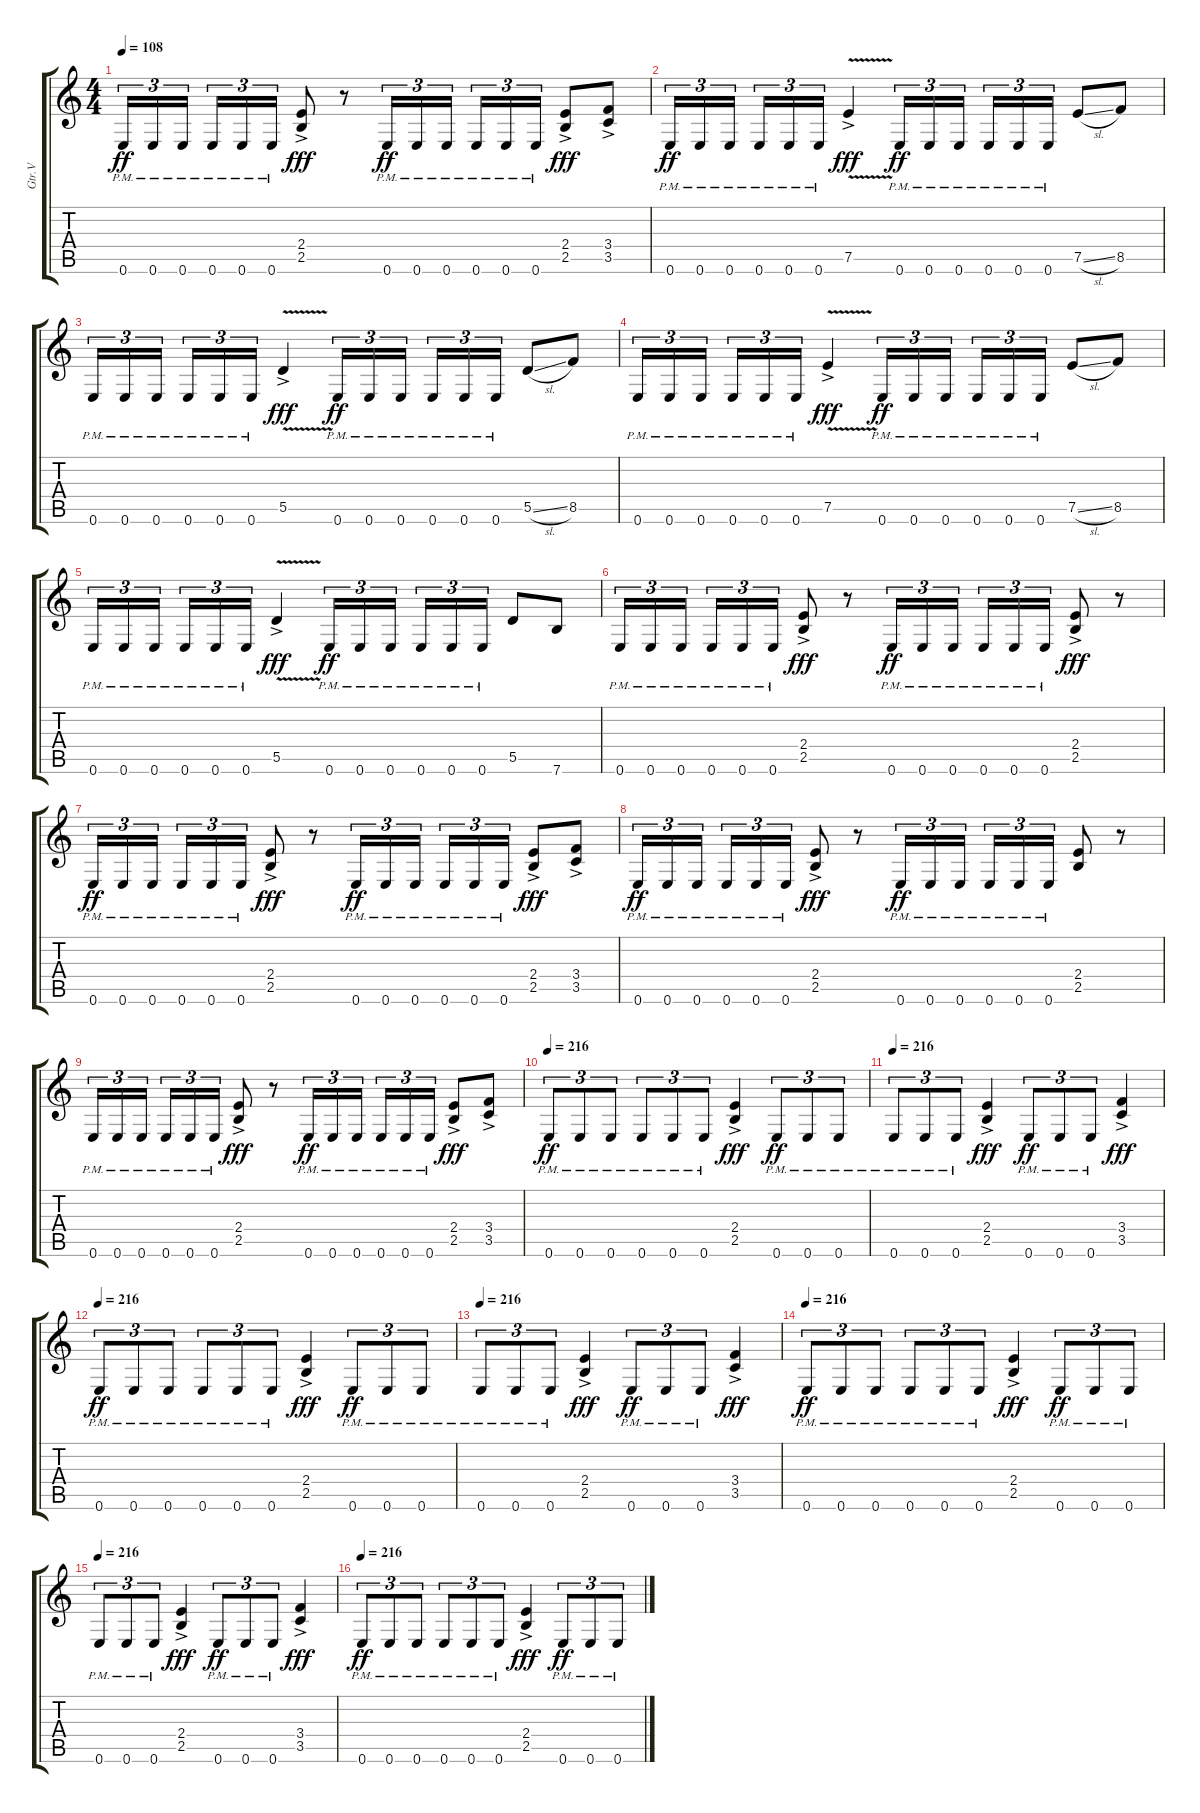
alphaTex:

\track ("Gtr.V" "Gtr.V") {instrument distortionguitar}
\staff {score tabs}
\tuning (E4 B3 G3 D3 A2 E2) {hide}
\ts (4 4)
\tempo 108
\clef g2
\ks c
0.6{pm}.16{tu (3 2) dy ff} 0.6{pm}.16{tu (3 2)} 0.6{pm}.16{tu (3 2)} 0.6{pm}.16{tu (3 2)} 0.6{pm}.16{tu (3 2)} 0.6{pm}.16{tu (3 2)} (2.4{ac} 2.5{ac}).8{dy fff} r.8 0.6{pm}.16{tu (3 2) dy ff} 0.6{pm}.16{tu (3 2)} 0.6{pm}.16{tu (3 2)} 0.6{pm}.16{tu (3 2)} 0.6{pm}.16{tu (3 2)} 0.6{pm}.16{tu (3 2)} (2.4{ac} 2.5{ac}).8{dy fff} (3.4{ac} 3.5{ac}).8 |
0.6{pm}.16{tu (3 2) dy ff} 0.6{pm}.16{tu (3 2)} 0.6{pm}.16{tu (3 2)} 0.6{pm}.16{tu (3 2)} 0.6{pm}.16{tu (3 2)} 0.6{pm}.16{tu (3 2)} 7.5{v ac}.4{dy fff} 0.6{pm}.16{tu (3 2) dy ff} 0.6{pm}.16{tu (3 2)} 0.6{pm}.16{tu (3 2)} 0.6{pm}.16{tu (3 2)} 0.6{pm}.16{tu (3 2)} 0.6{pm}.16{tu (3 2)} 7.5{sl}.8 8.5.8 |
0.6{pm}.16{tu (3 2)} 0.6{pm}.16{tu (3 2)} 0.6{pm}.16{tu (3 2)} 0.6{pm}.16{tu (3 2)} 0.6{pm}.16{tu (3 2)} 0.6{pm}.16{tu (3 2)} 5.5{v ac}.4{dy fff} 0.6{pm}.16{tu (3 2) dy ff} 0.6{pm}.16{tu (3 2)} 0.6{pm}.16{tu (3 2)} 0.6{pm}.16{tu (3 2)} 0.6{pm}.16{tu (3 2)} 0.6{pm}.16{tu (3 2)} 5.5{sl}.8 8.5.8 |
0.6{pm}.16{tu (3 2)} 0.6{pm}.16{tu (3 2)} 0.6{pm}.16{tu (3 2)} 0.6{pm}.16{tu (3 2)} 0.6{pm}.16{tu (3 2)} 0.6{pm}.16{tu (3 2)} 7.5{v ac}.4{dy fff} 0.6{pm}.16{tu (3 2) dy ff} 0.6{pm}.16{tu (3 2)} 0.6{pm}.16{tu (3 2)} 0.6{pm}.16{tu (3 2)} 0.6{pm}.16{tu (3 2)} 0.6{pm}.16{tu (3 2)} 7.5{sl}.8 8.5.8 |
0.6{pm}.16{tu (3 2)} 0.6{pm}.16{tu (3 2)} 0.6{pm}.16{tu (3 2)} 0.6{pm}.16{tu (3 2)} 0.6{pm}.16{tu (3 2)} 0.6{pm}.16{tu (3 2)} 5.5{v ac}.4{dy fff} 0.6{pm}.16{tu (3 2) dy ff} 0.6{pm}.16{tu (3 2)} 0.6{pm}.16{tu (3 2)} 0.6{pm}.16{tu (3 2)} 0.6{pm}.16{tu (3 2)} 0.6{pm}.16{tu (3 2)} 5.5.8 7.6.8 |
0.6{pm}.16{tu (3 2)} 0.6{pm}.16{tu (3 2)} 0.6{pm}.16{tu (3 2)} 0.6{pm}.16{tu (3 2)} 0.6{pm}.16{tu (3 2)} 0.6{pm}.16{tu (3 2)} (2.4{ac} 2.5{ac}).8{dy fff} r.8 0.6{pm}.16{tu (3 2) dy ff} 0.6{pm}.16{tu (3 2)} 0.6{pm}.16{tu (3 2)} 0.6{pm}.16{tu (3 2)} 0.6{pm}.16{tu (3 2)} 0.6{pm}.16{tu (3 2)} (2.4{ac} 2.5{ac}).8{dy fff} r.8 |
0.6{pm}.16{tu (3 2) dy ff} 0.6{pm}.16{tu (3 2)} 0.6{pm}.16{tu (3 2)} 0.6{pm}.16{tu (3 2)} 0.6{pm}.16{tu (3 2)} 0.6{pm}.16{tu (3 2)} (2.4{ac} 2.5{ac}).8{dy fff} r.8 0.6{pm}.16{tu (3 2) dy ff} 0.6{pm}.16{tu (3 2)} 0.6{pm}.16{tu (3 2)} 0.6{pm}.16{tu (3 2)} 0.6{pm}.16{tu (3 2)} 0.6{pm}.16{tu (3 2)} (2.4{ac} 2.5{ac}).8{dy fff} (3.4{ac} 3.5{ac}).8 |
0.6{pm}.16{tu (3 2) dy ff} 0.6{pm}.16{tu (3 2)} 0.6{pm}.16{tu (3 2)} 0.6{pm}.16{tu (3 2)} 0.6{pm}.16{tu (3 2)} 0.6{pm}.16{tu (3 2)} (2.4{ac} 2.5{ac}).8{dy fff} r.8 0.6{pm}.16{tu (3 2) dy ff} 0.6{pm}.16{tu (3 2)} 0.6{pm}.16{tu (3 2)} 0.6{pm}.16{tu (3 2)} 0.6{pm}.16{tu (3 2)} 0.6{pm}.16{tu (3 2)} (2.4 2.5).8 r.8 |
0.6{pm}.16{tu (3 2)} 0.6{pm}.16{tu (3 2)} 0.6{pm}.16{tu (3 2)} 0.6{pm}.16{tu (3 2)} 0.6{pm}.16{tu (3 2)} 0.6{pm}.16{tu (3 2)} (2.4{ac} 2.5{ac}).8{dy fff} r.8 0.6{pm}.16{tu (3 2) dy ff} 0.6{pm}.16{tu (3 2)} 0.6{pm}.16{tu (3 2)} 0.6{pm}.16{tu (3 2)} 0.6{pm}.16{tu (3 2)} 0.6{pm}.16{tu (3 2)} (2.4{ac} 2.5{ac}).8{dy fff} (3.4{ac} 3.5{ac}).8 |
\tempo 216
0.6{pm}.8{tu (3 2) dy ff} 0.6{pm}.8{tu (3 2)} 0.6{pm}.8{tu (3 2)} 0.6{pm}.8{tu (3 2)} 0.6{pm}.8{tu (3 2)} 0.6{pm}.8{tu (3 2)} (2.4{ac} 2.5{ac}).4{dy fff} 0.6{pm}.8{tu (3 2) dy ff} 0.6{pm}.8{tu (3 2)} 0.6{pm}.8{tu (3 2)} |
\tempo 216
0.6{pm}.8{tu (3 2)} 0.6{pm}.8{tu (3 2)} 0.6{pm}.8{tu (3 2)} (2.4{ac} 2.5{ac}).4{dy fff} 0.6{pm}.8{tu (3 2) dy ff} 0.6{pm}.8{tu (3 2)} 0.6{pm}.8{tu (3 2)} (3.4{ac} 3.5{ac}).4{dy fff} |
\tempo 216
0.6{pm}.8{tu (3 2) dy ff} 0.6{pm}.8{tu (3 2)} 0.6{pm}.8{tu (3 2)} 0.6{pm}.8{tu (3 2)} 0.6{pm}.8{tu (3 2)} 0.6{pm}.8{tu (3 2)} (2.4{ac} 2.5{ac}).4{dy fff} 0.6{pm}.8{tu (3 2) dy ff} 0.6{pm}.8{tu (3 2)} 0.6{pm}.8{tu (3 2)} |
\tempo 216
0.6{pm}.8{tu (3 2)} 0.6{pm}.8{tu (3 2)} 0.6{pm}.8{tu (3 2)} (2.4{ac} 2.5{ac}).4{dy fff} 0.6{pm}.8{tu (3 2) dy ff} 0.6{pm}.8{tu (3 2)} 0.6{pm}.8{tu (3 2)} (3.4{ac} 3.5{ac}).4{dy fff} |
\tempo 216
0.6{pm}.8{tu (3 2) dy ff} 0.6{pm}.8{tu (3 2)} 0.6{pm}.8{tu (3 2)} 0.6{pm}.8{tu (3 2)} 0.6{pm}.8{tu (3 2)} 0.6{pm}.8{tu (3 2)} (2.4{ac} 2.5{ac}).4{dy fff} 0.6{pm}.8{tu (3 2) dy ff} 0.6{pm}.8{tu (3 2)} 0.6{pm}.8{tu (3 2)} |
\tempo 216
0.6{pm}.8{tu (3 2)} 0.6{pm}.8{tu (3 2)} 0.6{pm}.8{tu (3 2)} (2.4{ac} 2.5{ac}).4{dy fff} 0.6{pm}.8{tu (3 2) dy ff} 0.6{pm}.8{tu (3 2)} 0.6{pm}.8{tu (3 2)} (3.4{ac} 3.5{ac}).4{dy fff} |
\tempo 216
0.6{pm}.8{tu (3 2) dy ff} 0.6{pm}.8{tu (3 2)} 0.6{pm}.8{tu (3 2)} 0.6{pm}.8{tu (3 2)} 0.6{pm}.8{tu (3 2)} 0.6{pm}.8{tu (3 2)} (2.4{ac} 2.5{ac}).4{dy fff} 0.6{pm}.8{tu (3 2) dy ff} 0.6{pm}.8{tu (3 2)} 0.6{pm}.8{tu (3 2)}
